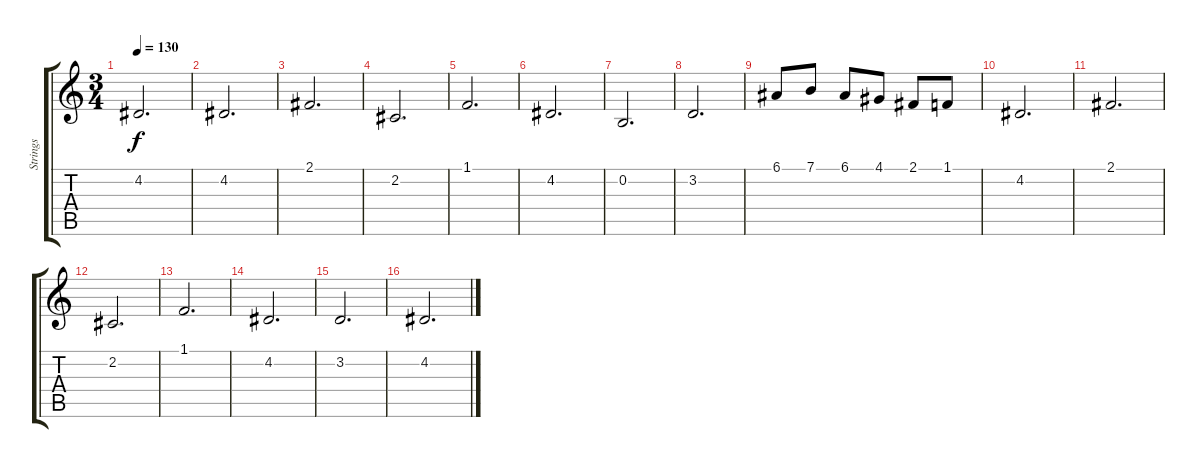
\track ("Strings" "Strings") {instrument stringensemble1}
\staff {score tabs}
\tuning (E4 B3 G3 D3 A2 E2) {hide}
\ts (3 4)
\section ("" "")
\tempo 130
\clef g2
\ks c
4.2.2{d dy f} |
4.2.2{d} |
2.1.2{d} |
2.2.2{d} |
1.1.2{d} |
4.2.2{d} |
0.2.2{d} |
3.2.2{d} |
6.1.8 7.1.8 6.1.8 4.1.8 2.1.8 1.1.8 |
4.2.2{d} |
2.1.2{d} |
2.2.2{d} |
1.1.2{d} |
4.2.2{d} |
3.2.2{d} |
4.2.2{d}
